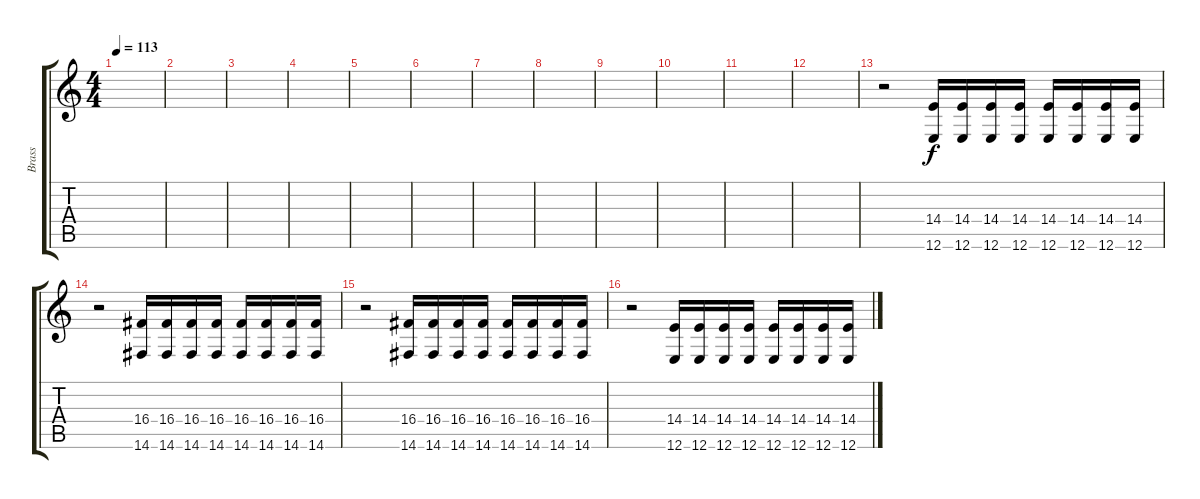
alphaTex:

\track ("Brass" "Brass") {instrument trombone}
\staff {score tabs}
\tuning (E4 B3 G3 D3 A2 E2) {hide}
\ts (4 4)
\tempo 113
\clef g2
\ks c
|
|
|
|
|
|
|
|
|
|
|
|
r.2 (14.4 12.6).16 (14.4 12.6).16 (14.4 12.6).16 (14.4 12.6).16 (14.4 12.6).16 (14.4 12.6).16 (14.4 12.6).16 (14.4 12.6).16 |
r.2 (16.4 14.6).16 (16.4 14.6).16 (16.4 14.6).16 (16.4 14.6).16 (16.4 14.6).16 (16.4 14.6).16 (16.4 14.6).16 (16.4 14.6).16 |
r.2 (16.4 14.6).16 (16.4 14.6).16 (16.4 14.6).16 (16.4 14.6).16 (16.4 14.6).16 (16.4 14.6).16 (16.4 14.6).16 (16.4 14.6).16 |
r.2 (14.4 12.6).16 (14.4 12.6).16 (14.4 12.6).16 (14.4 12.6).16 (14.4 12.6).16 (14.4 12.6).16 (14.4 12.6).16 (14.4 12.6).16
